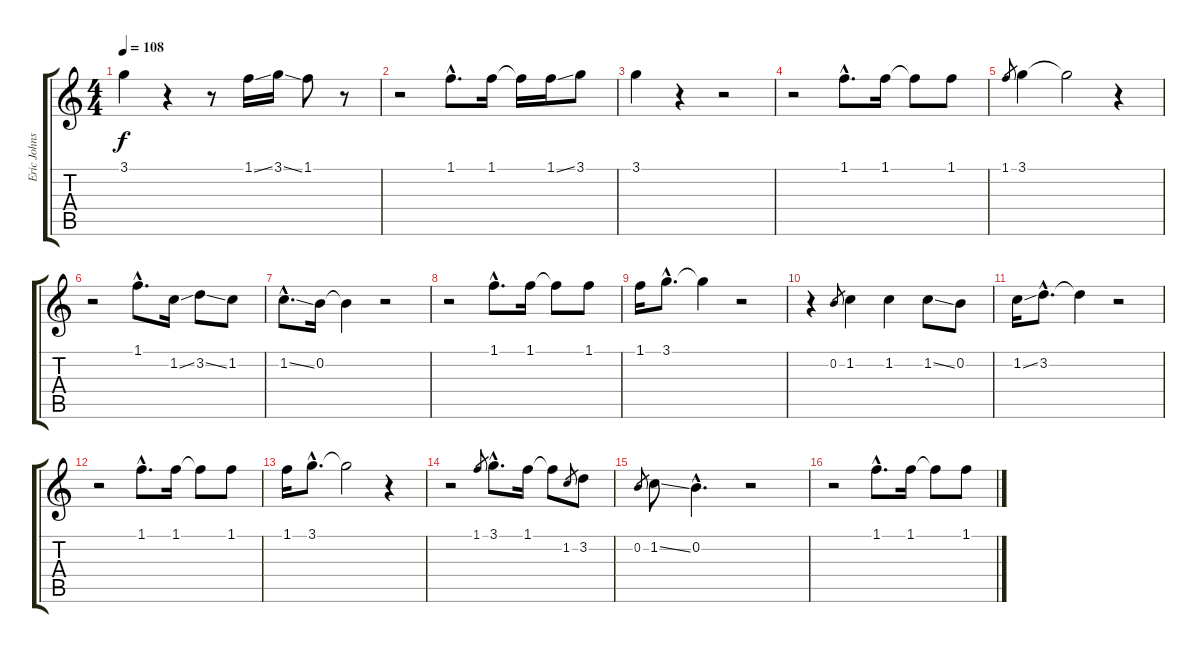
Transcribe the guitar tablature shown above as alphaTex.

\track ("Eric Johnson [Vol]" "Eric Johns") {instrument acousticguitarnylon}
\staff {score tabs}
\tuning (E4 B3 G3 D3 A2 E2) {hide}
\ts (4 4)
\tempo 108
\clef g2
\ks c
3.1.4{dy f} r.4 r.8 1.1{ss}.16 3.1{ss}.16 1.1.8 r.8 |
r.2 1.1{hac}.8{d} 1.1.16 1.1{t}.16 1.1{ss}.16 3.1.8 |
3.1.4 r.4 r.2 |
r.2 1.1{hac}.8{d} 1.1.16 1.1{t}.8 1.1.8 |
1.1.8{gr} 3.1.4 3.1{t}.2 r.4 |
r.2 1.1{hac}.8{d} 1.2{ss}.16 3.2{ss}.8 1.2.8 |
1.2{ss hac}.8{d} 0.2.16 0.2{t}.4 r.2 |
r.2 1.1{hac}.8{d} 1.1.16 1.1{t}.8 1.1.8 |
1.1.16 3.1{hac}.8{d} 3.1{t}.4 r.2 |
r.4 0.2.8{gr} 1.2.4 1.2.4 1.2{ss}.8 0.2.8 |
1.2{ss}.16 3.2{hac}.8{d} 3.2{t}.4 r.2 |
r.2 1.1{hac}.8{d} 1.1.16 1.1{t}.8 1.1.8 |
1.1.16 3.1{hac}.8{d} 3.1{t}.2 r.4 |
r.2 1.1.8{gr} 3.1{hac}.8{d} 1.1.16 1.1{t}.8 1.2.8{gr} 3.2.8 |
0.2.8{gr} 1.2{ss}.8 0.2{hac}.4{d} r.2 |
r.2 1.1{hac}.8{d} 1.1.16 1.1{t}.8 1.1.8
